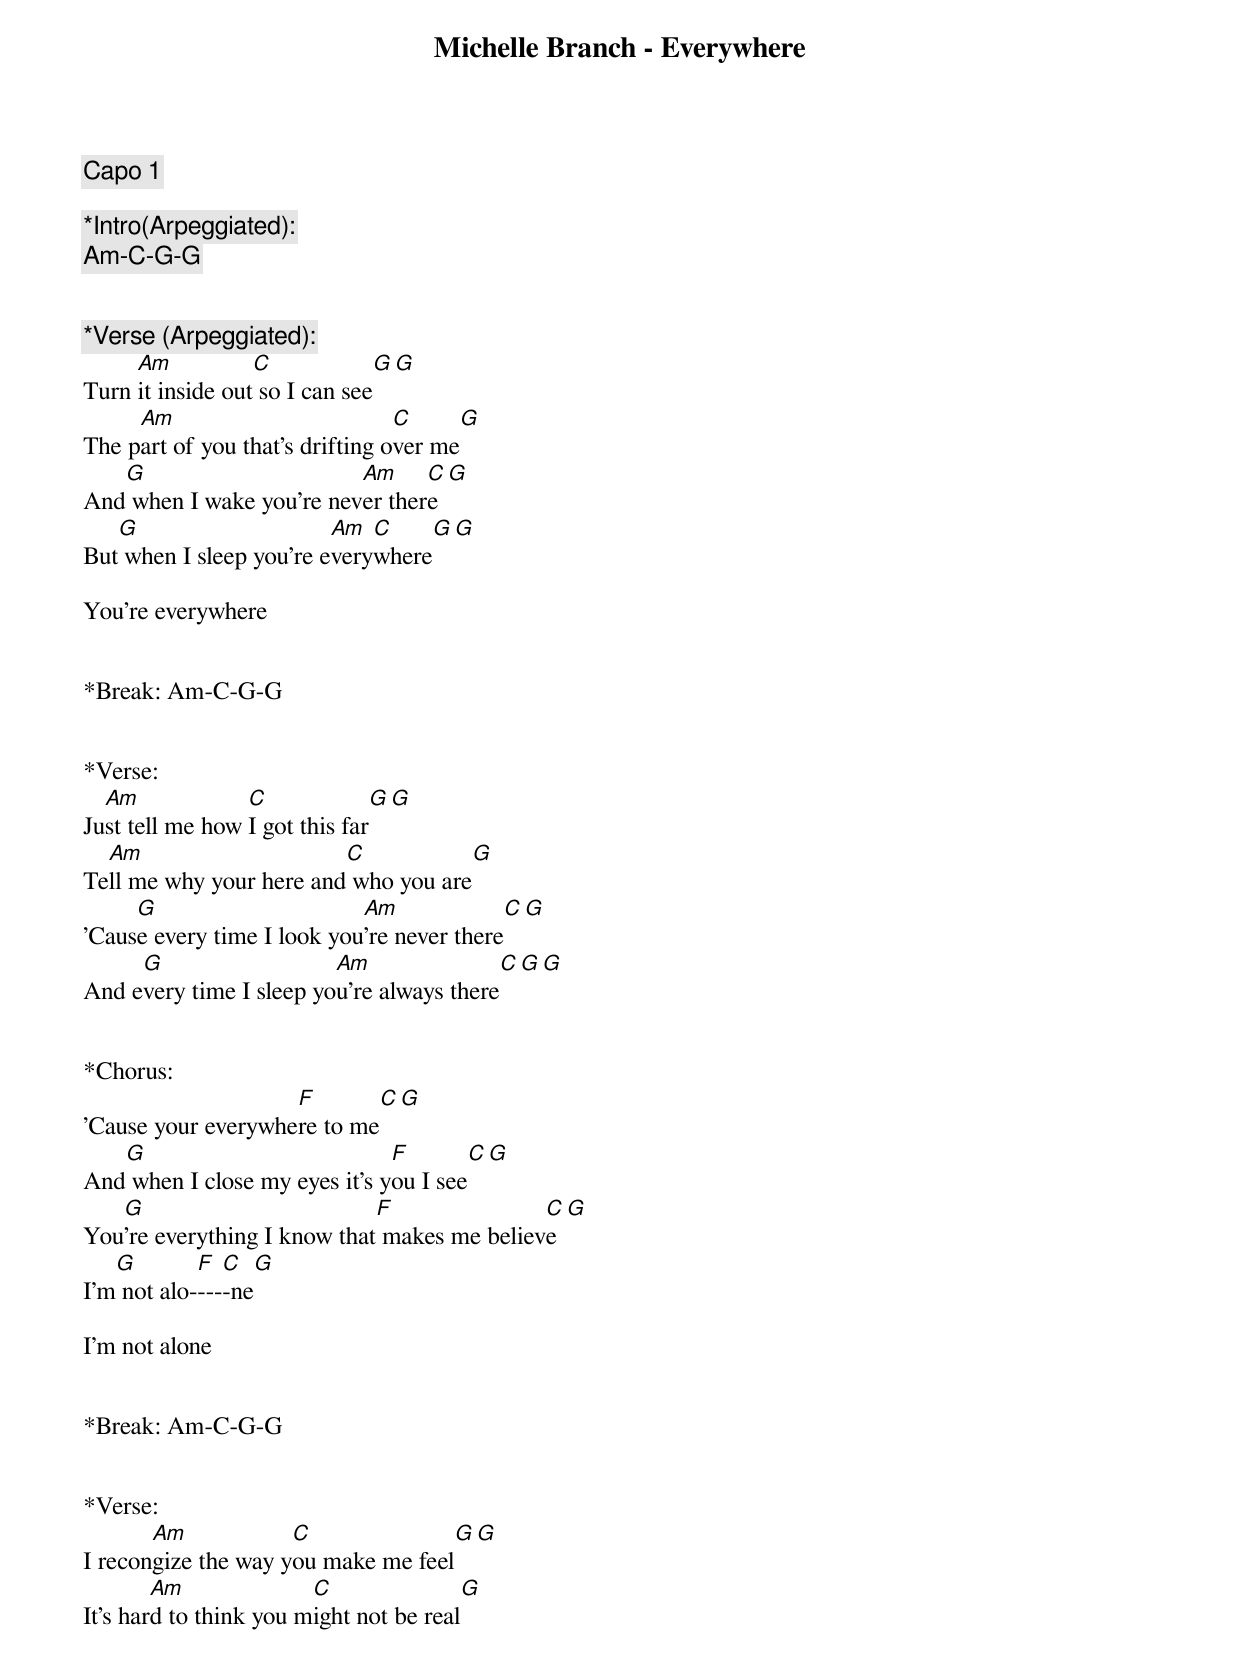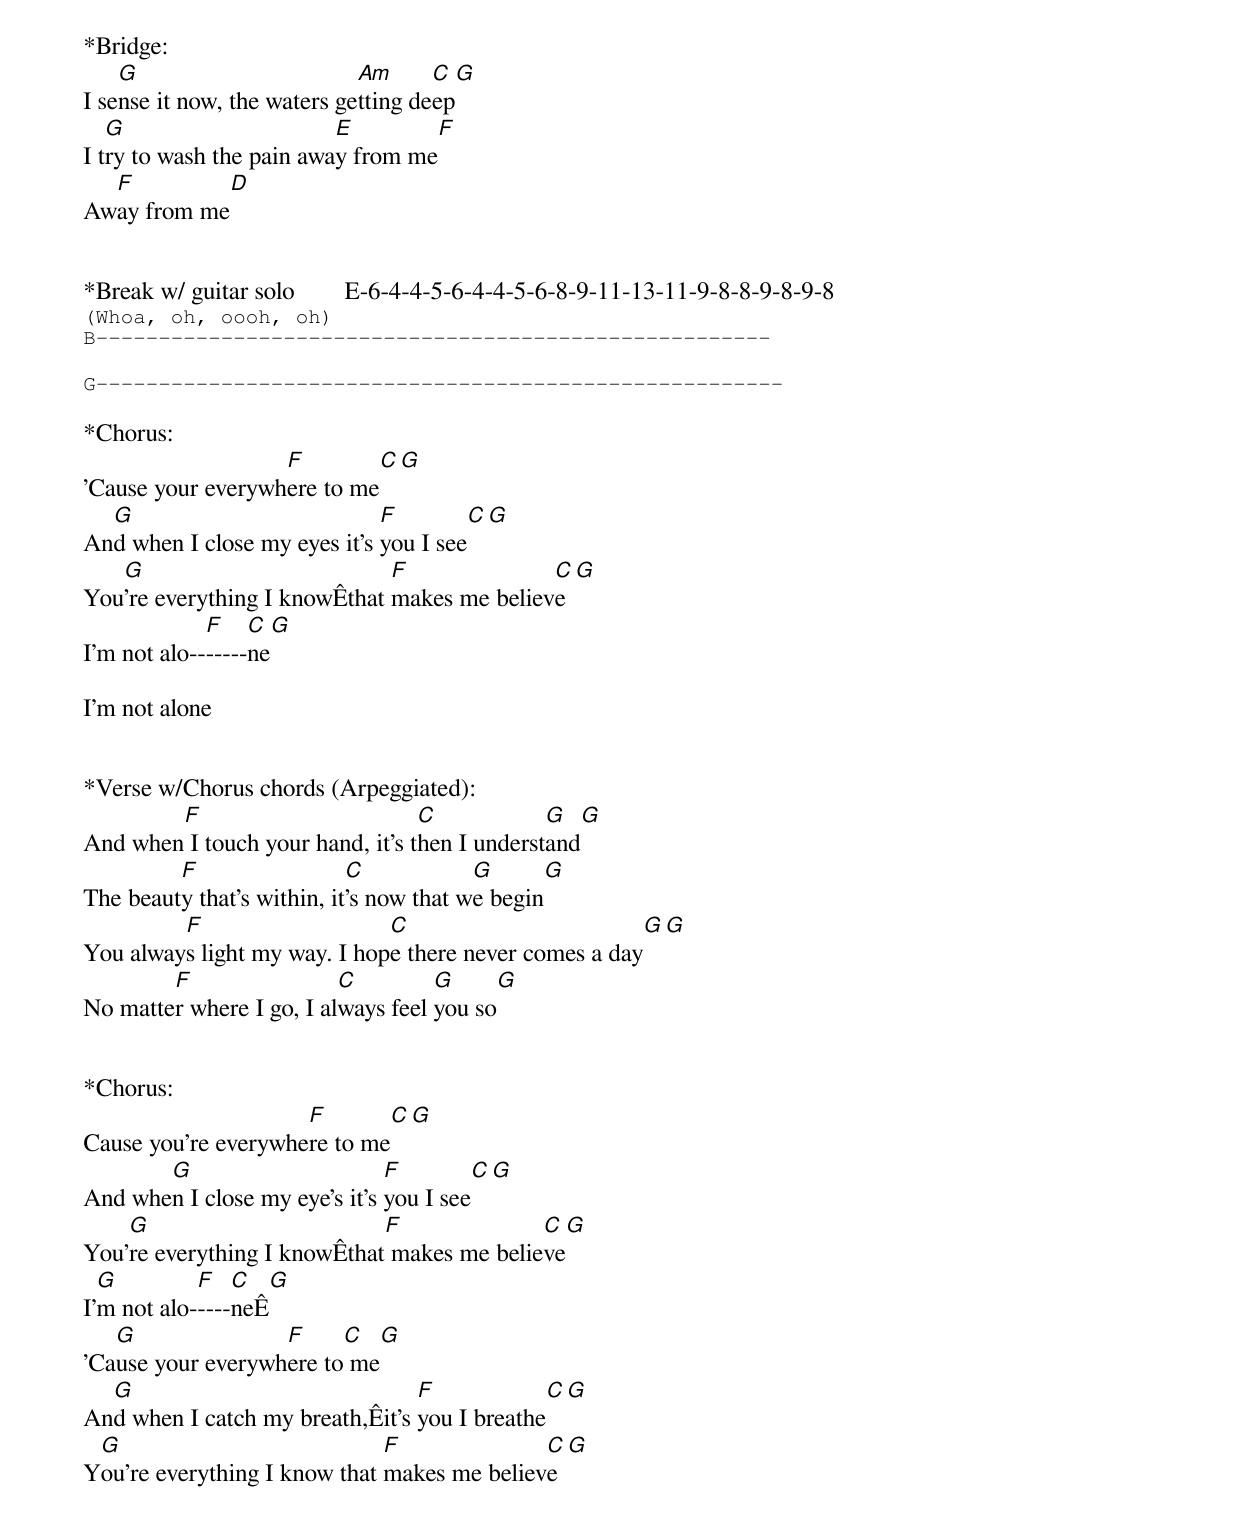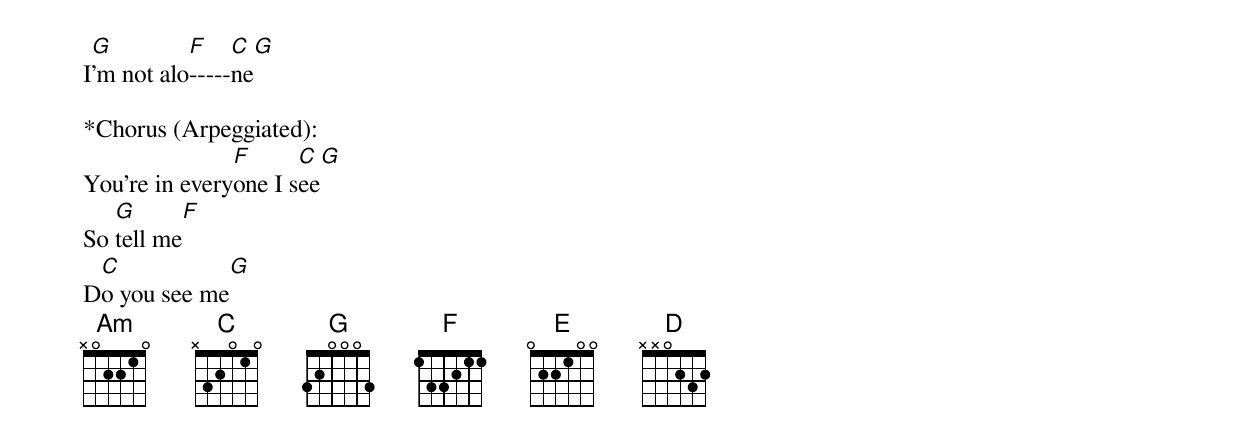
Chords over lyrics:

Michelle Branch - Everywhere

Capo 1

*Intro(Arpeggiated):
Am-C-G-G


*Verse (Arpeggiated):
     Am           C                 G G
Turn it inside out so I can see
     Am                          C             G
The part of you that's drifting over me
   G                      Am     C        G
And when I wake you're never there
   G                     Am  C           G G
But when I sleep you're everywhere

You're everywhere


*Break: Am-C-G-G


*Verse:
  Am             C                 G G
Just tell me how I got this far
  Am                     C                      G
Tell me why your here and who you are
     G                      Am              C        G
'Cause every time I look you're never there
     G                   Am               C        G G
And every time I sleep you're always there


*Chorus:
                    F       C         G
'Cause your everywhere to me
   G                           F          C       G
And when I close my eyes it's you I see
   G                         F               C             G
You're everything I know that makes me believe
   G        F  C  G
I'm not alo-----ne

I'm not alone


*Break: Am-C-G-G


*Verse:
       Am            C                         G G
I recongize the way you make me feel
        Am              C                      G
It's hard to think you might not be real




*Bridge:
    G                        Am      C        G
I sense it now, the waters getting deep
   G                      E                    F
I try to wash the pain away from me
  F             D
Away from me


*Break w/ guitar solo        E-6-4-4-5-6-4-4-5-6-8-9-11-13-11-9-8-8-9-8-9-8
(Whoa, oh, oooh, oh)
B------------------------------------------------------

G-------------------------------------------------------

*Chorus:
                   F        C        G
'Cause your everywhere to me
  G                           F           C       G
And when I close my eyes it's you I see
   G                          F              C              G
You're everything I knowÊthat makes me believe
             F    C   G
I'm not alo-------ne

I'm not alone


*Verse w/Chorus chords (Arpeggiated):
        F                         C            G              G
And when I touch your hand, it's then I understand
         F                  C            G       G
The beauty that's within, it's now that we begin
         F                    C                        G                   G
You always light my way. I hope there never comes a day
        F                 C         G                 G
No matter where I go, I always feel you so


*Chorus:
                     F        C        G
Cause you're everywhere to me
       G                       F           C       G
And when I close my eye's it's you I see
    G                        F              C              G
You're everything I knowÊthat makes me believe
  G         F   C   G
I'm not alo-----neÊ
   G               F     C           G
'Cause your everywhere to me
  G                              F            C        G
And when I catch my breath,Êit's you I breathe
 G                            F              C             G
You're everything I know that makes me believe
 G         F    C   G
I'm not alo-----ne

*Chorus (Arpeggiated):
               F      C       G
You're in everyone I see
   G           F
So tell me
 C               G
Do you see me
